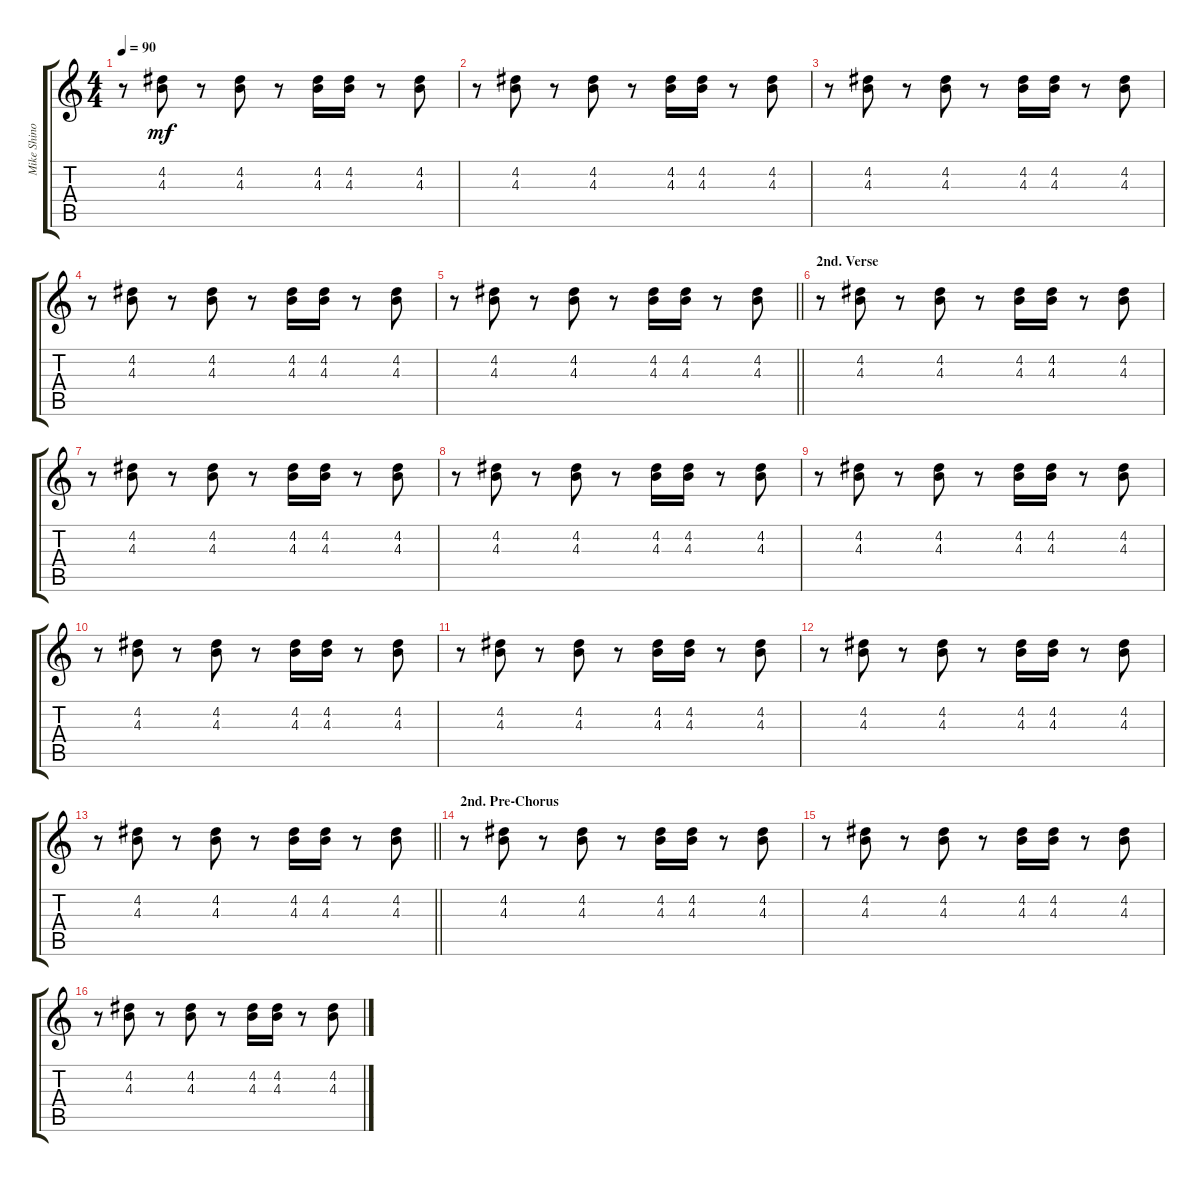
\track ("Mike Shinoda - Guitar 2" "Mike Shino") {instrument electricguitarjazz}
\staff {score tabs}
\tuning (E4 B3 G3 D3 A2 E2) {hide}
\ts (4 4)
\tempo 90
\clef g2
\ks c
r.8{dy mf} (4.2 4.3).8 r.8 (4.2 4.3).8 r.8 (4.2 4.3).16 (4.2 4.3).16 r.8 (4.2 4.3).8 |
r.8 (4.2 4.3).8 r.8 (4.2 4.3).8 r.8 (4.2 4.3).16 (4.2 4.3).16 r.8 (4.2 4.3).8 |
r.8 (4.2 4.3).8 r.8 (4.2 4.3).8 r.8 (4.2 4.3).16 (4.2 4.3).16 r.8 (4.2 4.3).8 |
r.8 (4.2 4.3).8 r.8 (4.2 4.3).8 r.8 (4.2 4.3).16 (4.2 4.3).16 r.8 (4.2 4.3).8 |
\barLineRight lightlight
r.8 (4.2 4.3).8 r.8 (4.2 4.3).8 r.8 (4.2 4.3).16 (4.2 4.3).16 r.8 (4.2 4.3).8 |
\section ("" "2nd. Verse")
r.8 (4.2 4.3).8 r.8 (4.2 4.3).8 r.8 (4.2 4.3).16 (4.2 4.3).16 r.8 (4.2 4.3).8 |
r.8 (4.2 4.3).8 r.8 (4.2 4.3).8 r.8 (4.2 4.3).16 (4.2 4.3).16 r.8 (4.2 4.3).8 |
r.8 (4.2 4.3).8 r.8 (4.2 4.3).8 r.8 (4.2 4.3).16 (4.2 4.3).16 r.8 (4.2 4.3).8 |
r.8 (4.2 4.3).8 r.8 (4.2 4.3).8 r.8 (4.2 4.3).16 (4.2 4.3).16 r.8 (4.2 4.3).8 |
r.8 (4.2 4.3).8 r.8 (4.2 4.3).8 r.8 (4.2 4.3).16 (4.2 4.3).16 r.8 (4.2 4.3).8 |
r.8 (4.2 4.3).8 r.8 (4.2 4.3).8 r.8 (4.2 4.3).16 (4.2 4.3).16 r.8 (4.2 4.3).8 |
r.8 (4.2 4.3).8 r.8 (4.2 4.3).8 r.8 (4.2 4.3).16 (4.2 4.3).16 r.8 (4.2 4.3).8 |
\barLineRight lightlight
r.8 (4.2 4.3).8 r.8 (4.2 4.3).8 r.8 (4.2 4.3).16 (4.2 4.3).16 r.8 (4.2 4.3).8 |
\section ("" "2nd. Pre-Chorus")
r.8 (4.2 4.3).8 r.8 (4.2 4.3).8 r.8 (4.2 4.3).16 (4.2 4.3).16 r.8 (4.2 4.3).8 |
r.8 (4.2 4.3).8 r.8 (4.2 4.3).8 r.8 (4.2 4.3).16 (4.2 4.3).16 r.8 (4.2 4.3).8 |
r.8 (4.2 4.3).8 r.8 (4.2 4.3).8 r.8 (4.2 4.3).16 (4.2 4.3).16 r.8 (4.2 4.3).8
